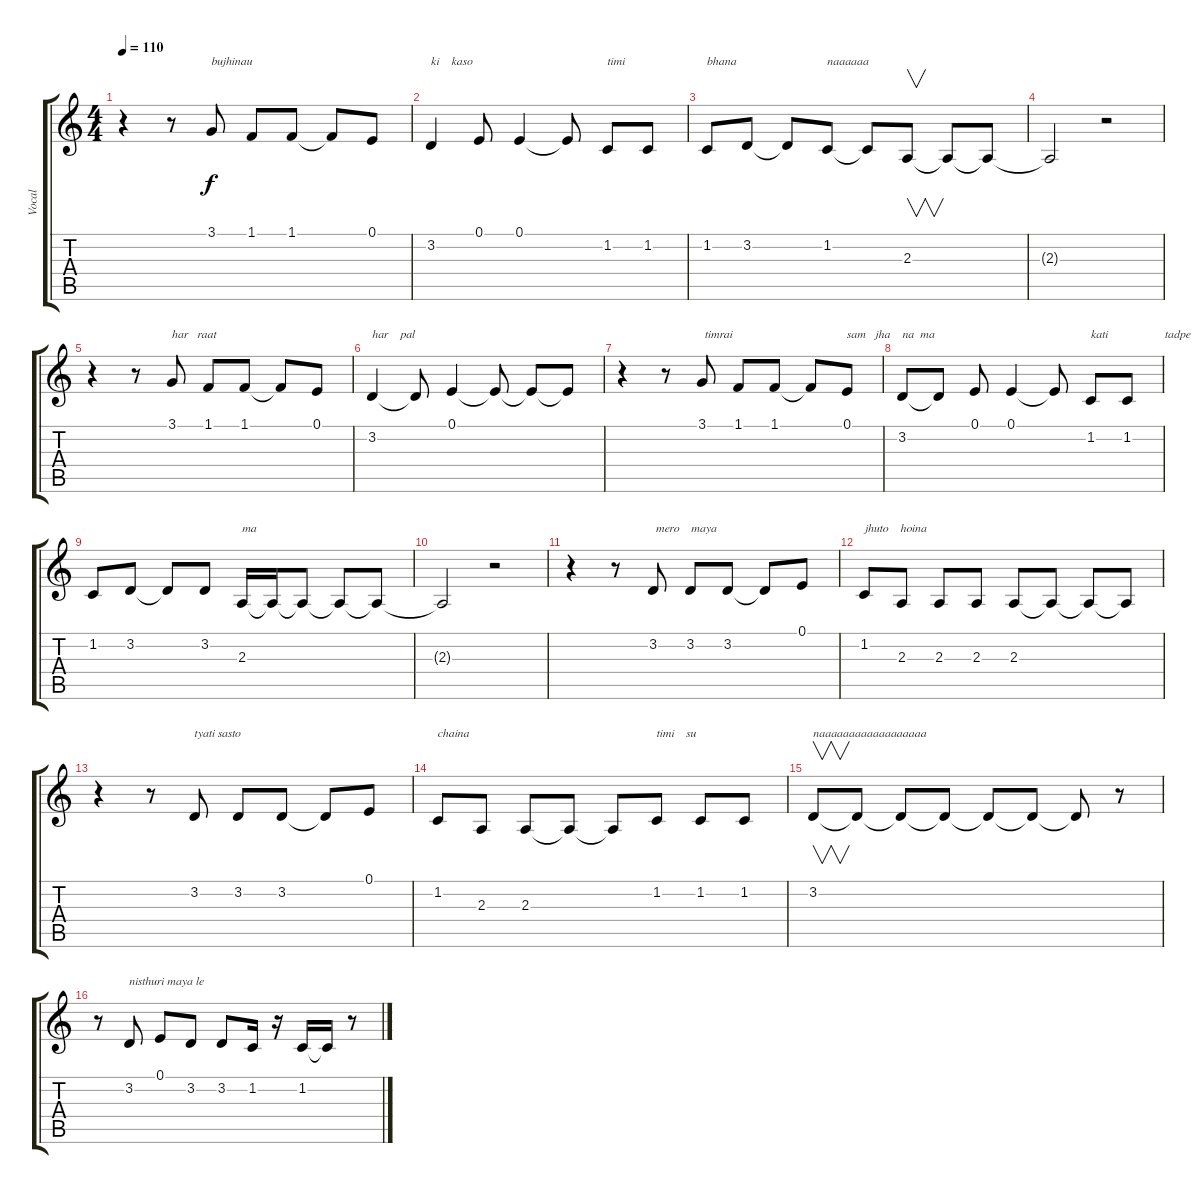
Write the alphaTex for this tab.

\track ("Vocal" "Vocal") {instrument bassoon}
\staff {score tabs}
\tuning (E4 B3 G3 D3 A2 E2) {hide}
\ts (4 4)
\tempo 110
\clef g2
\ks c
r.4{dy f} r.8 3.1.8{txt "bujhinau"} 1.1.8 1.1.8 1.1{t}.8 0.1.8 |
3.2.4{txt "ki    kaso"} 0.1.8 0.1.4 0.1{t}.8 1.2.8{txt "timi"} 1.2.8 |
1.2.8{txt "bhana"} 3.2.8 3.2{t}.8 1.2.8{txt "naaaaaa"} 1.2{t}.8 2.3.8{v} 2.3{t}.8 2.3{t}.8 |
2.3{t}.2 r.2 |
r.4 r.8 3.1.8{txt "har   raat"} 1.1.8 1.1.8 1.1{t}.8 0.1.8 |
3.2.4{txt "har    pal"} 3.2{t}.8 0.1.4 0.1{t}.8 0.1{t}.8 0.1{t}.8 |
r.4 r.8 3.1.8{txt " timrai   "} 1.1.8 1.1.8 1.1{t}.8 0.1.8{txt "sam   jha    na  ma"} |
3.2.8 3.2{t}.8 0.1.8 0.1.4 0.1{t}.8 1.2.8{txt "kati                   tadpe   "} 1.2.8 |
1.2.8 3.2.8 3.2{t}.8 3.2.8 2.3.16{txt "ma"} 2.3{t}.16 2.3{t}.8 2.3{t}.8 2.3{t}.8 |
2.3{t}.2 r.2 |
\section ("" "")
r.4 r.8 3.2.8{txt " mero    maya"} 3.2.8 3.2.8 3.2{t}.8 0.1.8 |
1.2.8{txt "jhuto    hoina"} 2.3.8 2.3.8 2.3.8 2.3.8 2.3{t}.8 2.3{t}.8 2.3{t}.8 |
r.4 r.8 3.2.8{txt "tyati sasto "} 3.2.8 3.2.8 3.2{t}.8 0.1.8 |
1.2.8{txt "chaina "} 2.3.8 2.3.8 2.3{t}.8 2.3{t}.8 1.2.8{txt "timi    su"} 1.2.8 1.2.8 |
3.2.8{v txt "naaaaaaaaaaaaaaaaaa"} 3.2{t}.8 3.2{t}.8 3.2{t}.8 3.2{t}.8 3.2{t}.8 3.2{t}.8 r.8 |
r.8 3.2.8{txt "nisthuri maya le"} 0.1.8 3.2.8 3.2.8 1.2.16 r.16 1.2.16 1.2{t}.16 r.8
